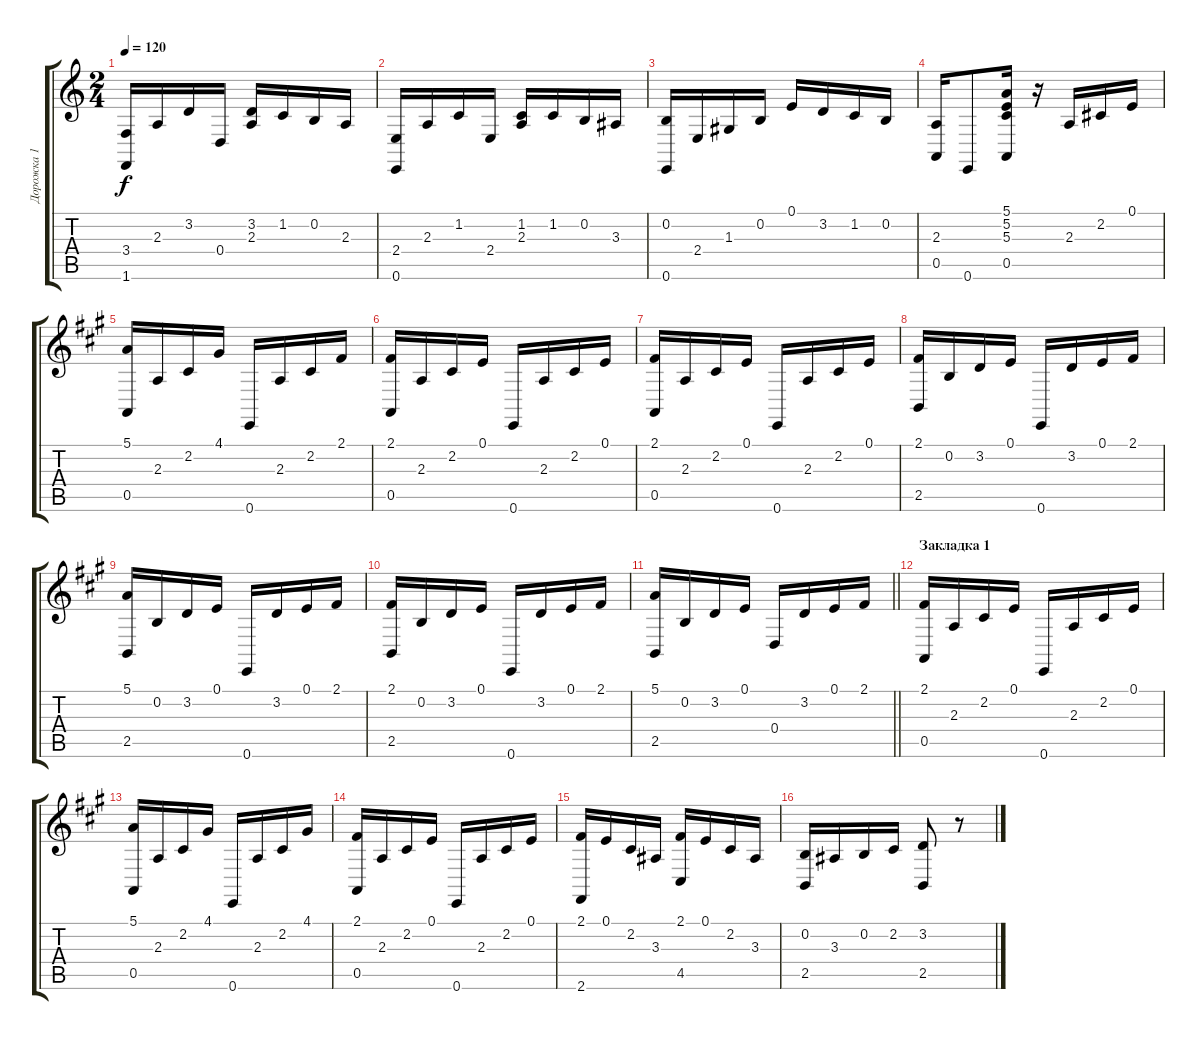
\track ("Дорожка 1" "Дорожка 1") {instrument electricgrandpiano}
\staff {score tabs}
\tuning (E4 B3 G3 D3 A2 E2) {hide}
\ts (2 4)
\tempo 120
\clef g2
\ks c
(3.4 1.6).16{dy f} 2.3.16 3.2.16 0.4.16 (3.2 2.3).16 1.2.16 0.2.16 2.3.16 |
(2.4 0.6).16 2.3.16 1.2.16 2.4.16 (1.2 2.3).16 1.2.16 0.2.16 3.3.16 |
(0.2 0.6).16 2.4.16 1.3.16 0.2.16 0.1.16 3.2.16 1.2.16 0.2.16 |
(2.3 0.5).16 0.6.8 (5.1 5.2 5.3 0.5).16 r.16 2.3.16 2.2.16 0.1.16 |
\ks a
(5.1 0.5).16 2.3.16 2.2.16 4.1.16 0.6.16 2.3.16 2.2.16 2.1.16 |
(2.1 0.5).16 2.3.16 2.2.16 0.1.16 0.6.16 2.3.16 2.2.16 0.1.16 |
(2.1 0.5).16 2.3.16 2.2.16 0.1.16 0.6.16 2.3.16 2.2.16 0.1.16 |
(2.1 2.5).16 0.2.16 3.2.16 0.1.16 0.6.16 3.2.16 0.1.16 2.1.16 |
(5.1 2.5).16 0.2.16 3.2.16 0.1.16 0.6.16 3.2.16 0.1.16 2.1.16 |
(2.1 2.5).16 0.2.16 3.2.16 0.1.16 0.6.16 3.2.16 0.1.16 2.1.16 |
\barLineRight lightlight
(5.1 2.5).16 0.2.16 3.2.16 0.1.16 0.4.16 3.2.16 0.1.16 2.1.16 |
\section ("" "Закладка 1")
(2.1 0.5).16 2.3.16 2.2.16 0.1.16 0.6.16 2.3.16 2.2.16 0.1.16 |
(5.1 0.5).16 2.3.16 2.2.16 4.1.16 0.6.16 2.3.16 2.2.16 4.1.16 |
(2.1 0.5).16 2.3.16 2.2.16 0.1.16 0.6.16 2.3.16 2.2.16 0.1.16 |
(2.1 2.6).16 0.1.16 2.2.16 3.3.16 (2.1 4.5).16 0.1.16 2.2.16 3.3.16 |
(0.2 2.5).16 3.3.16 0.2.16 2.2.16 (3.2 2.5).8 r.8
